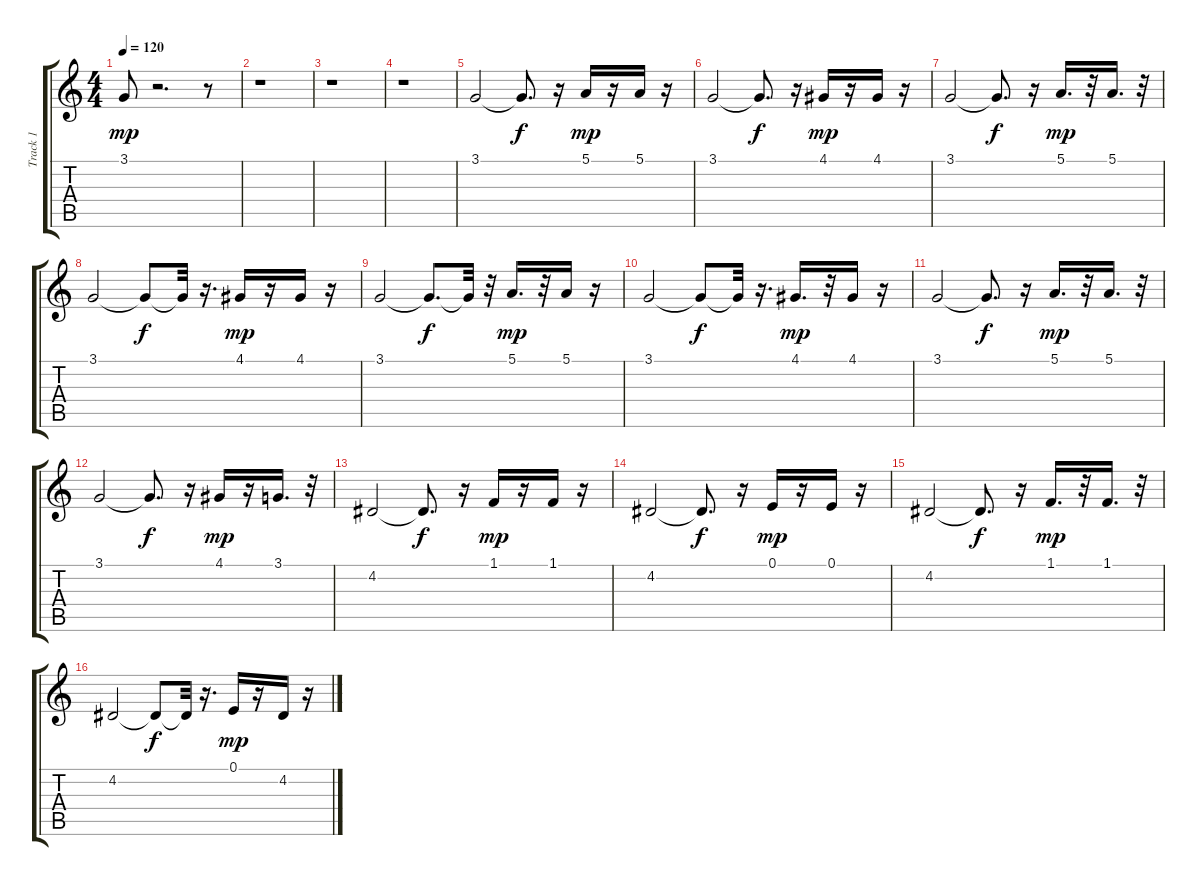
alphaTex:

\track ("Track 1" "Track 1") {instrument lead1square}
\staff {score tabs}
\tuning (E4 B3 G3 D3 A2 E2) {hide}
\ts (4 4)
\tempo 120
\clef g2
\ks c
3.1.8{dy mp} r.2{d} r.8 |
r.1 |
r.1 |
r.1 |
3.1.2{instrument pad7halo} 3.1{t}.8{d dy f} r.16 5.1.16{dy mp} r.16 5.1.16 r.16 |
3.1.2 3.1{t}.8{d dy f} r.16 4.1.16{dy mp} r.16 4.1.16 r.16 |
3.1.2 3.1{t}.8{d dy f} r.16 5.1.16{d dy mp} r.32 5.1.16{d} r.32 |
3.1.2 3.1{t}.8{dy f} 3.1{t}.32 r.16{d} 4.1.16{dy mp} r.16 4.1.16 r.16 |
3.1.2 3.1{t}.8{d dy f} 3.1{t}.32 r.32 5.1.16{d dy mp} r.32 5.1.16 r.16 |
3.1.2 3.1{t}.8{dy f} 3.1{t}.32 r.16{d} 4.1.16{d dy mp} r.32 4.1.16 r.16 |
3.1.2 3.1{t}.8{d dy f} r.16 5.1.16{d dy mp} r.32 5.1.16{d} r.32 |
3.1.2 3.1{t}.8{d dy f} r.16 4.1.16{dy mp} r.16 3.1.16{d} r.32 |
4.2.2 4.2{t}.8{d dy f} r.16 1.1.16{dy mp} r.16 1.1.16 r.16 |
4.2.2 4.2{t}.8{d dy f} r.16 0.1.16{dy mp} r.16 0.1.16 r.16 |
4.2.2 4.2{t}.8{d dy f} r.16 1.1.16{d dy mp} r.32 1.1.16{d} r.32 |
4.2.2 4.2{t}.8{dy f} 4.2{t}.32 r.16{d} 0.1.16{dy mp} r.16 4.2.16 r.16
